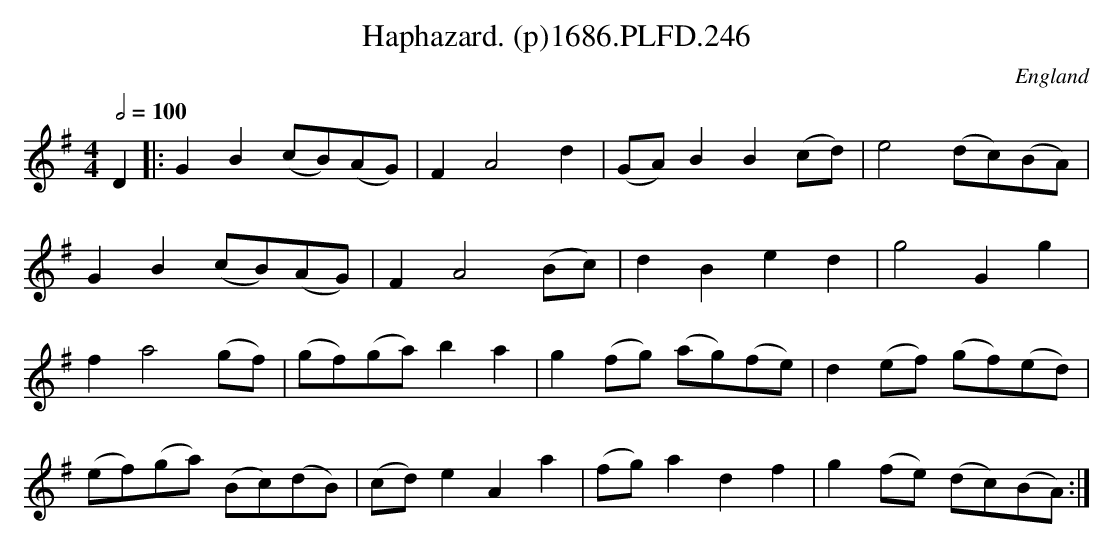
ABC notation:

X:1
T:Haphazard. (p)1686.PLFD.246
M:4/4
L:1/8
Q:1/2=100
O:England
K:G
D2|:G2B2(cB)(AG)|F2A4d2|(GA)B2B2(cd)|e4(dc)(BA)|
G2B2(cB)(AG)|F2A4(Bc)|d2B2e2d2|g4G2g2|
f2a4(gf)|(gf)(ga)b2a2|g2(fg) (ag)(fe)|d2(ef) (gf)(ed)|
(ef)(ga) (Bc)(dB)|(cd)e2A2a2|(fg)a2d2f2|g2(fe) (dc)(BA):|
